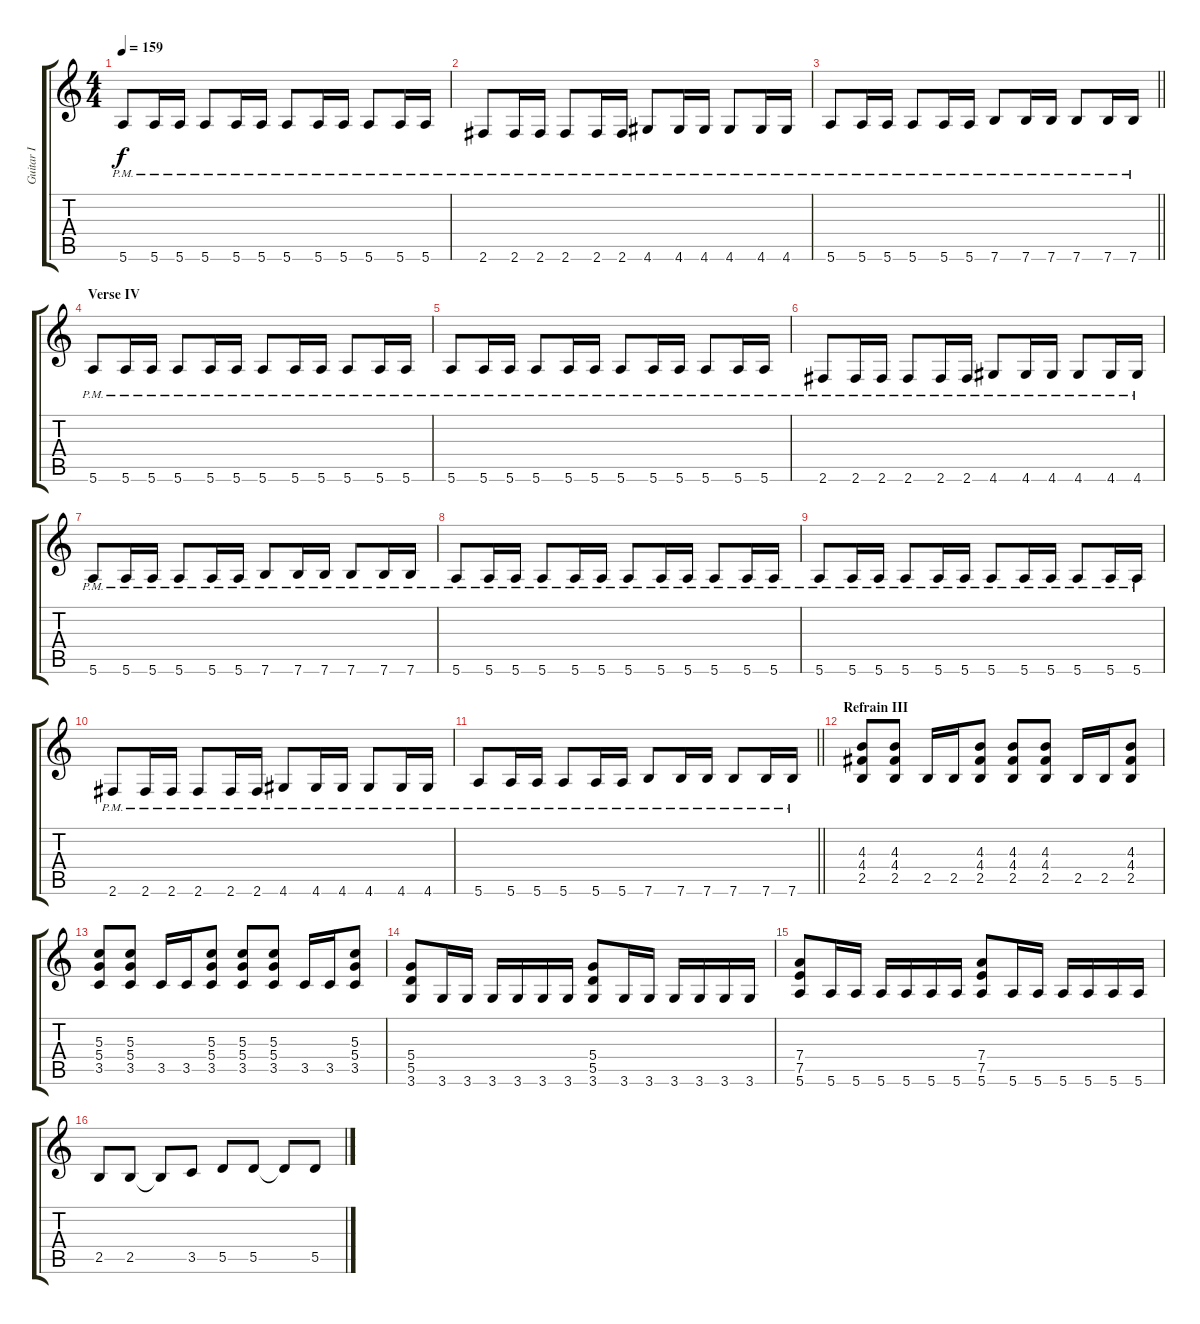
\track ("Guitar I" "Guitar I") {instrument distortionguitar}
\staff {score tabs}
\tuning (E4 B3 G3 D3 A2 E2) {hide}
\ts (4 4)
\tempo 159
\clef g2
\ks c
5.6{pm}.8{dy f} 5.6{pm}.16 5.6{pm}.16 5.6{pm}.8 5.6{pm}.16 5.6{pm}.16 5.6{pm}.8 5.6{pm}.16 5.6{pm}.16 5.6{pm}.8 5.6{pm}.16 5.6{pm}.16 |
2.6{pm}.8 2.6{pm}.16 2.6{pm}.16 2.6{pm}.8 2.6{pm}.16 2.6{pm}.16 4.6{pm}.8 4.6{pm}.16 4.6{pm}.16 4.6{pm}.8 4.6{pm}.16 4.6{pm}.16 |
\barLineRight lightlight
5.6{pm}.8 5.6{pm}.16 5.6{pm}.16 5.6{pm}.8 5.6{pm}.16 5.6{pm}.16 7.6{pm}.8 7.6{pm}.16 7.6{pm}.16 7.6{pm}.8 7.6{pm}.16 7.6{pm}.16 |
\section ("" "Verse IV")
5.6{pm}.8 5.6{pm}.16 5.6{pm}.16 5.6{pm}.8 5.6{pm}.16 5.6{pm}.16 5.6{pm}.8 5.6{pm}.16 5.6{pm}.16 5.6{pm}.8 5.6{pm}.16 5.6{pm}.16 |
5.6{pm}.8 5.6{pm}.16 5.6{pm}.16 5.6{pm}.8 5.6{pm}.16 5.6{pm}.16 5.6{pm}.8 5.6{pm}.16 5.6{pm}.16 5.6{pm}.8 5.6{pm}.16 5.6{pm}.16 |
2.6{pm}.8 2.6{pm}.16 2.6{pm}.16 2.6{pm}.8 2.6{pm}.16 2.6{pm}.16 4.6{pm}.8 4.6{pm}.16 4.6{pm}.16 4.6{pm}.8 4.6{pm}.16 4.6{pm}.16 |
5.6{pm}.8 5.6{pm}.16 5.6{pm}.16 5.6{pm}.8 5.6{pm}.16 5.6{pm}.16 7.6{pm}.8 7.6{pm}.16 7.6{pm}.16 7.6{pm}.8 7.6{pm}.16 7.6{pm}.16 |
5.6{pm}.8 5.6{pm}.16 5.6{pm}.16 5.6{pm}.8 5.6{pm}.16 5.6{pm}.16 5.6{pm}.8 5.6{pm}.16 5.6{pm}.16 5.6{pm}.8 5.6{pm}.16 5.6{pm}.16 |
5.6{pm}.8 5.6{pm}.16 5.6{pm}.16 5.6{pm}.8 5.6{pm}.16 5.6{pm}.16 5.6{pm}.8 5.6{pm}.16 5.6{pm}.16 5.6{pm}.8 5.6{pm}.16 5.6{pm}.16 |
2.6{pm}.8 2.6{pm}.16 2.6{pm}.16 2.6{pm}.8 2.6{pm}.16 2.6{pm}.16 4.6{pm}.8 4.6{pm}.16 4.6{pm}.16 4.6{pm}.8 4.6{pm}.16 4.6{pm}.16 |
\barLineRight lightlight
5.6{pm}.8 5.6{pm}.16 5.6{pm}.16 5.6{pm}.8 5.6{pm}.16 5.6{pm}.16 7.6{pm}.8 7.6{pm}.16 7.6{pm}.16 7.6{pm}.8 7.6{pm}.16 7.6{pm}.16 |
\section ("" "Refrain III")
(4.3 4.4 2.5).8 (4.3 4.4 2.5).8 2.5.16 2.5.16 (4.3 4.4 2.5).8 (4.3 4.4 2.5).8 (4.3 4.4 2.5).8 2.5.16 2.5.16 (4.3 4.4 2.5).8 |
(5.3 5.4 3.5).8 (5.3 5.4 3.5).8 3.5.16 3.5.16 (5.3 5.4 3.5).8 (5.3 5.4 3.5).8 (5.3 5.4 3.5).8 3.5.16 3.5.16 (5.3 5.4 3.5).8 |
(5.4 5.5 3.6).8 3.6.16 3.6.16 3.6.16 3.6.16 3.6.16 3.6.16 (5.4 5.5 3.6).8 3.6.16 3.6.16 3.6.16 3.6.16 3.6.16 3.6.16 |
(7.4 7.5 5.6).8 5.6.16 5.6.16 5.6.16 5.6.16 5.6.16 5.6.16 (7.4 7.5 5.6).8 5.6.16 5.6.16 5.6.16 5.6.16 5.6.16 5.6.16 |
2.5.8 2.5.8 2.5{t}.8 3.5.8 5.5.8 5.5.8 5.5{t}.8 5.5.8
